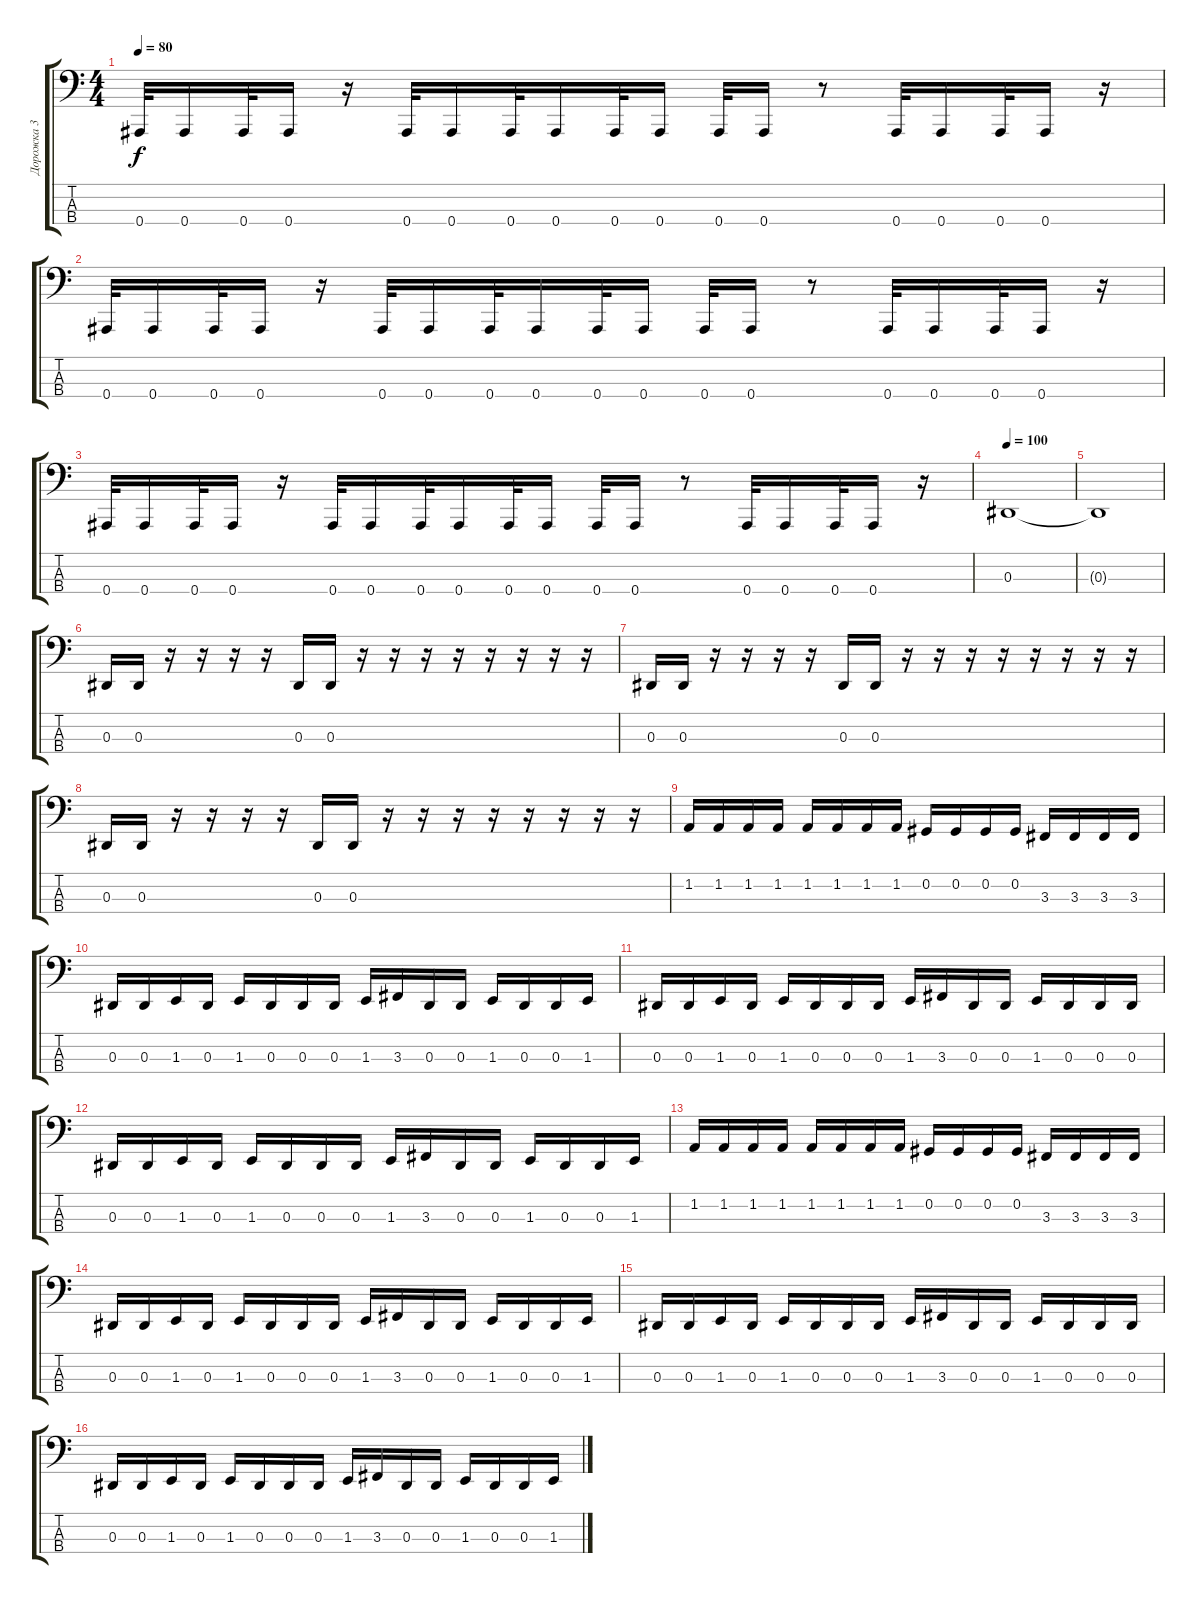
\track ("Дорожка 3" "Дорожка 3") {instrument electricbassfinger}
\staff {score tabs}
\tuning (Db2 Ab1 Eb1 Bb0) {hide}
\ts (4 4)
\tempo 80
\clef f4
\ks c
0.4.32{dy f} 0.4.16 0.4.32 0.4.16 r.16 0.4.32 0.4.16 0.4.32 0.4.16 0.4.32 0.4.16 0.4.32 0.4.16 r.8 0.4.32 0.4.16 0.4.32 0.4.16 r.16 |
0.4.32 0.4.16 0.4.32 0.4.16 r.16 0.4.32 0.4.16 0.4.32 0.4.16 0.4.32 0.4.16 0.4.32 0.4.16 r.8 0.4.32 0.4.16 0.4.32 0.4.16 r.16 |
0.4.32 0.4.16 0.4.32 0.4.16 r.16 0.4.32 0.4.16 0.4.32 0.4.16 0.4.32 0.4.16 0.4.32 0.4.16 r.8 0.4.32 0.4.16 0.4.32 0.4.16 r.16 |
\tempo 100
0.3.1 |
0.3{t}.1 |
0.3.16 0.3.16 r.16 r.16 r.16 r.16 0.3.16 0.3.16 r.16 r.16 r.16 r.16 r.16 r.16 r.16 r.16 |
0.3.16 0.3.16 r.16 r.16 r.16 r.16 0.3.16 0.3.16 r.16 r.16 r.16 r.16 r.16 r.16 r.16 r.16 |
0.3.16 0.3.16 r.16 r.16 r.16 r.16 0.3.16 0.3.16 r.16 r.16 r.16 r.16 r.16 r.16 r.16 r.16 |
1.2.16 1.2.16 1.2.16 1.2.16 1.2.16 1.2.16 1.2.16 1.2.16 0.2.16 0.2.16 0.2.16 0.2.16 3.3.16 3.3.16 3.3.16 3.3.16 |
0.3.16 0.3.16 1.3.16 0.3.16 1.3.16 0.3.16 0.3.16 0.3.16 1.3.16 3.3.16 0.3.16 0.3.16 1.3.16 0.3.16 0.3.16 1.3.16 |
0.3.16 0.3.16 1.3.16 0.3.16 1.3.16 0.3.16 0.3.16 0.3.16 1.3.16 3.3.16 0.3.16 0.3.16 1.3.16 0.3.16 0.3.16 0.3.16 |
0.3.16 0.3.16 1.3.16 0.3.16 1.3.16 0.3.16 0.3.16 0.3.16 1.3.16 3.3.16 0.3.16 0.3.16 1.3.16 0.3.16 0.3.16 1.3.16 |
1.2.16 1.2.16 1.2.16 1.2.16 1.2.16 1.2.16 1.2.16 1.2.16 0.2.16 0.2.16 0.2.16 0.2.16 3.3.16 3.3.16 3.3.16 3.3.16 |
0.3.16 0.3.16 1.3.16 0.3.16 1.3.16 0.3.16 0.3.16 0.3.16 1.3.16 3.3.16 0.3.16 0.3.16 1.3.16 0.3.16 0.3.16 1.3.16 |
0.3.16 0.3.16 1.3.16 0.3.16 1.3.16 0.3.16 0.3.16 0.3.16 1.3.16 3.3.16 0.3.16 0.3.16 1.3.16 0.3.16 0.3.16 0.3.16 |
0.3.16 0.3.16 1.3.16 0.3.16 1.3.16 0.3.16 0.3.16 0.3.16 1.3.16 3.3.16 0.3.16 0.3.16 1.3.16 0.3.16 0.3.16 1.3.16
